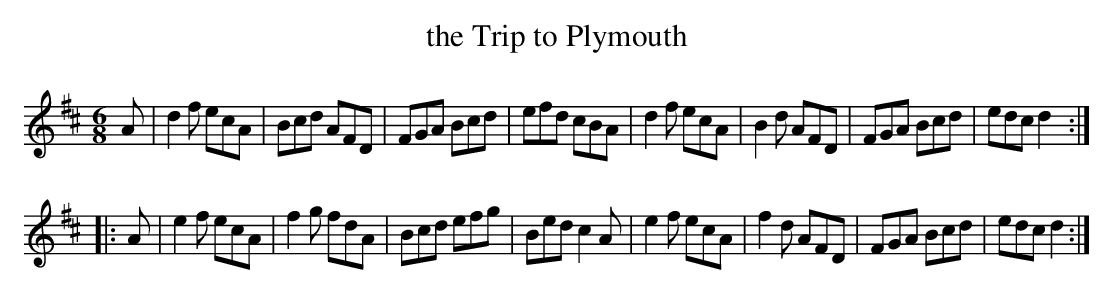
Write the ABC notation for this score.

X:1
T:the Trip to Plymouth
M:6/8
K:D
A | d2f ecA | Bcd AFD | FGA Bcd | efd cBA | \
d2f ecA | B2d AFD | FGA Bcd | edc d2 :|
|:A | e2f ecA | f2g fdA | Bcd efg | Bed c2A | \
e2f ecA | f2d AFD | FGA Bcd | edc d2 :|
